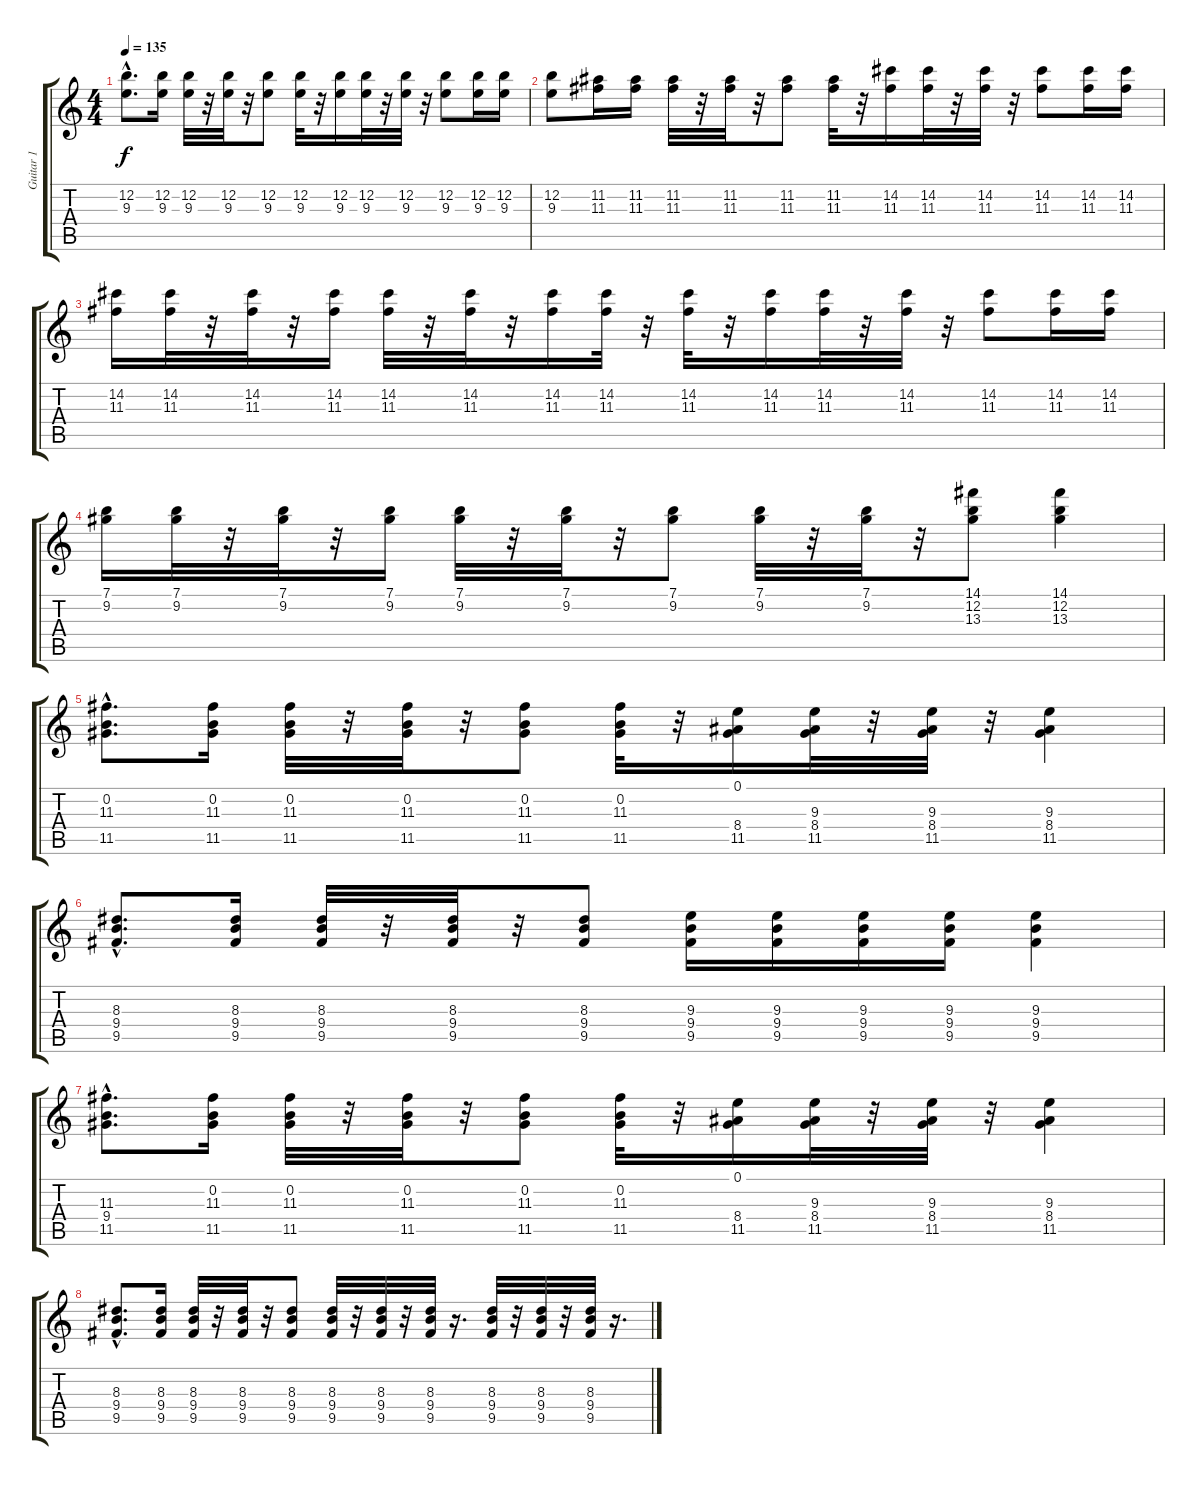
\track ("Guitar 1" "Guitar 1") {instrument overdrivenguitar}
\staff {score tabs}
\tuning (E4 B3 G3 D3 A2 E2) {hide}
\ts (4 4)
\tempo 135
\clef g2
\ks c
(12.2{hac} 9.3{hac}).8{d dy f} (12.2 9.3).16 (12.2 9.3).32 r.32 (12.2 9.3).32 r.32 (12.2 9.3).8 (12.2 9.3).32 r.32 (12.2 9.3).16 (12.2 9.3).32 r.32 (12.2 9.3).32 r.32 (12.2 9.3).8 (12.2 9.3).16 (12.2 9.3).16 |
(12.2 9.3).8 (11.2 11.3).16 (11.2 11.3).16 (11.2 11.3).32 r.32 (11.2 11.3).32 r.32 (11.2 11.3).8 (11.2 11.3).32 r.32 (14.2 11.3).16 (14.2 11.3).32 r.32 (14.2 11.3).32 r.32 (14.2 11.3).8 (14.2 11.3).16 (14.2 11.3).16 |
(14.2 11.3).16 (14.2 11.3).32 r.32 (14.2 11.3).32 r.32 (14.2 11.3).16 (14.2 11.3).32 r.32 (14.2 11.3).32 r.32 (14.2 11.3).16 (14.2 11.3).32 r.32 (14.2 11.3).32 r.32 (14.2 11.3).16 (14.2 11.3).32 r.32 (14.2 11.3).32 r.32 (14.2 11.3).8 (14.2 11.3).16 (14.2 11.3).16 |
(7.1 9.2).16 (7.1 9.2).32 r.32 (7.1 9.2).32 r.32 (7.1 9.2).16 (7.1 9.2).32 r.32 (7.1 9.2).32 r.32 (7.1 9.2).8 (7.1 9.2).32 r.32 (7.1 9.2).32 r.32 (14.1 12.2 13.3).8 (14.1 12.2 13.3).4 |
(0.2{hac} 11.3{hac} 11.5{hac}).8{d} (0.2 11.3 11.5).16 (0.2 11.3 11.5).32 r.32 (0.2 11.3 11.5).32 r.32 (0.2 11.3 11.5).8 (0.2 11.3 11.5).32 r.32 (0.1 8.4 11.5).16 (9.3 8.4 11.5).32 r.32 (9.3 8.4 11.5).32 r.32 (9.3 8.4 11.5).4 |
(8.3{hac} 9.4{hac} 9.5{hac}).8{d} (8.3 9.4 9.5).16 (8.3 9.4 9.5).32 r.32 (8.3 9.4 9.5).32 r.32 (8.3 9.4 9.5).8 (9.3 9.4 9.5).16 (9.3 9.4 9.5).16 (9.3 9.4 9.5).16 (9.3 9.4 9.5).16 (9.3 9.4 9.5).4 |
(11.3{hac} 9.4{hac} 11.5{hac}).8{d} (0.2 11.3 11.5).16 (0.2 11.3 11.5).32 r.32 (0.2 11.3 11.5).32 r.32 (0.2 11.3 11.5).8 (0.2 11.3 11.5).32 r.32 (0.1 8.4 11.5).16 (9.3 8.4 11.5).32 r.32 (9.3 8.4 11.5).32 r.32 (9.3 8.4 11.5).4 |
(8.3{hac} 9.4{hac} 9.5{hac}).8{d} (8.3 9.4 9.5).16 (8.3 9.4 9.5).32 r.32 (8.3 9.4 9.5).32 r.32 (8.3 9.4 9.5).8 (8.3 9.4 9.5).32 r.32 (8.3 9.4 9.5).32 r.32 (8.3 9.4 9.5).32 r.16{d} (8.3 9.4 9.5).32 r.32 (8.3 9.4 9.5).32 r.32 (8.3 9.4 9.5).32 r.16{d}
